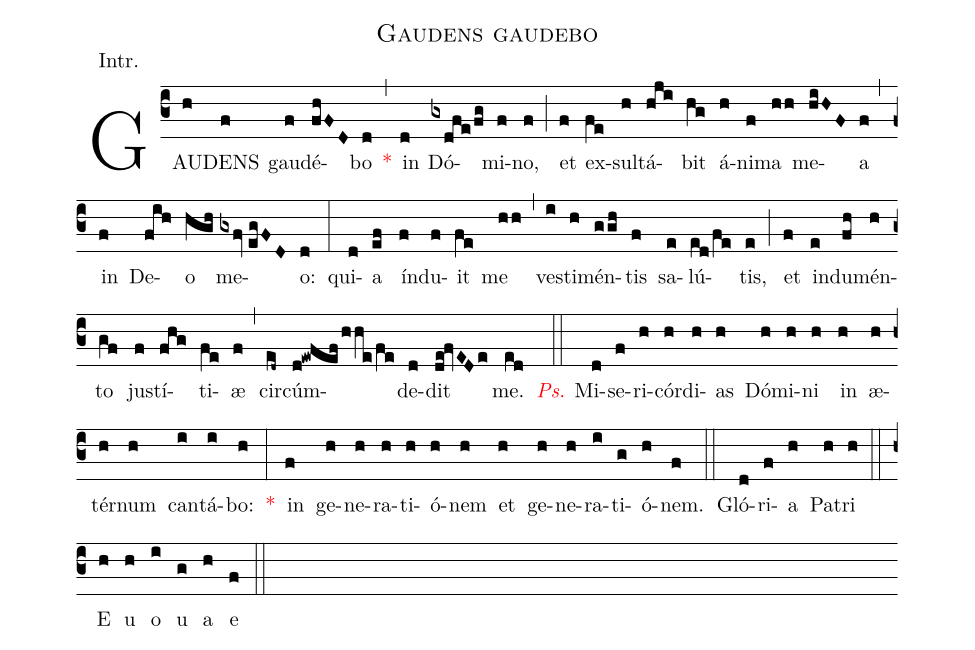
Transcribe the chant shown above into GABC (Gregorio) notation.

name:Gaudens gaudebo;
annotation:Intr.;
mode:V.;
office-part:Introit;
%%
(c3) GAU(h)DENS(f) gau(f)dé(fhFD)bo(d) <v>\red{*}</v>(,) in(d) Dó(gxdfe/fg)mi(f)no,(f) (;) et(f) ex(fe)sul(h)tá(hji)bit(hg) á(h)ni(f)ma(hh) me(hiHF)a(f) (,) in(f) De(fih)o(hgh) me(gxfv//egFD)o:(d) (:) qui(d)a(ef) ín(f)du(f)it(fe) me(hh) (,) ve(i)sti(h)mén(ggh)tis(f) sa(e)lú(ed/fe)tis,(e) (;) et(f) in(e)du(fh)mén(h)to(gf) ju(f)stí(fhg)ti(fe)æ(f) (,) cir(ed~)cúm(d!ewfef/hhe/fe)de(d)dit(de!fvEDe) me.(ed) (::) <v>\redit{Ps.}</v> Mi(d)se(f)ri(h)cór(h)di(h)as(h) Dó(h)mi(h)ni(h) in(h) æ(h)tér(h)num(h) can(i)tá(i)bo:(h) <v>\red{*}</v>(:) in(f) ge(h)ne(h)ra(h)ti(h)ó(h)nem(h) et(h) ge(h)ne(h)ra(i)ti(g)ó(h)nem.(f) (::) Gló(d)ri(f)a(h) Pa(h)tri(h) (::) E(h) u(h) o(i) u(g) a(h) e(f) (::)
